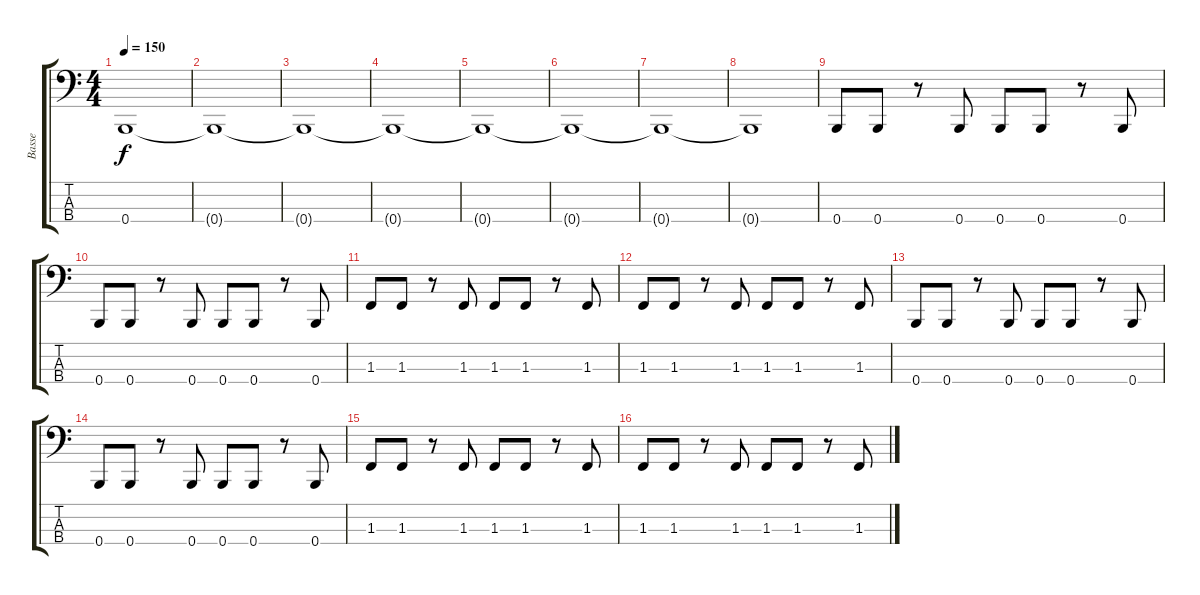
\track ("Basse" "Basse") {instrument electricbasspick}
\staff {score tabs}
\tuning (D2 A1 E1 B0) {hide}
\ts (4 4)
\tempo 150
\clef f4
\ks c
0.4.1{dy f} |
0.4{t}.1 |
0.4{t}.1 |
0.4{t}.1 |
0.4{t}.1 |
0.4{t}.1 |
0.4{t}.1 |
0.4{t}.1 |
0.4.8 0.4.8 r.8 0.4.8 0.4.8 0.4.8 r.8 0.4.8 |
0.4.8 0.4.8 r.8 0.4.8 0.4.8 0.4.8 r.8 0.4.8 |
1.3.8 1.3.8 r.8 1.3.8 1.3.8 1.3.8 r.8 1.3.8 |
1.3.8 1.3.8 r.8 1.3.8 1.3.8 1.3.8 r.8 1.3.8 |
0.4.8 0.4.8 r.8 0.4.8 0.4.8 0.4.8 r.8 0.4.8 |
0.4.8 0.4.8 r.8 0.4.8 0.4.8 0.4.8 r.8 0.4.8 |
1.3.8 1.3.8 r.8 1.3.8 1.3.8 1.3.8 r.8 1.3.8 |
1.3.8 1.3.8 r.8 1.3.8 1.3.8 1.3.8 r.8 1.3.8
